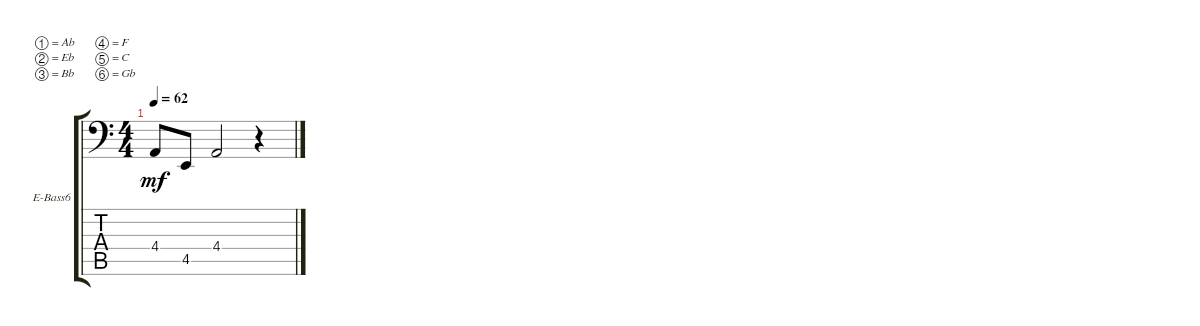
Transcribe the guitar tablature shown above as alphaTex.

\defaultSystemsLayout 4
\bracketExtendMode groupsimilarinstruments
\firstSystemTrackNameOrientation horizontal
\otherSystemsTrackNameOrientation horizontal
\track ("Electric Bass" "E-Bass6") {instrument electricbassfinger}
\staff {score tabs}
\tuning (Ab2 Eb2 Bb1 F1 C1 Gb0)
\ts (4 4)
\tempo 62
\clef f4
\ks c
4.4.8{dy mf} 4.5.8 4.4.2 r.4
